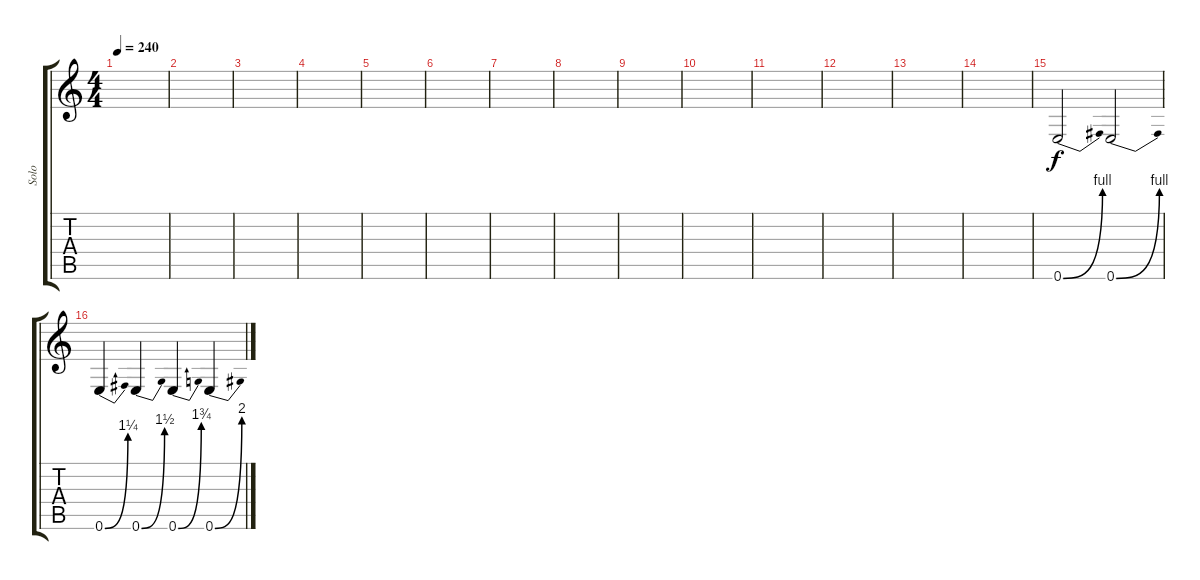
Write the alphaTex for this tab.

\track ("Solo" "Solo") {instrument overdrivenguitar}
\staff {score tabs}
\tuning (E4 B3 G3 D3 A2 E2) {hide}
\ts (4 4)
\tempo 240
\clef g2
\ks c
|
|
|
|
|
|
|
|
|
|
|
|
|
|
0.6{be (bend 0 0 60 4)}.2 0.6{be (bend 0 0 60 4)}.2 |
0.6{be (bend 0 0 60 5)}.4 0.6{be (bend 0 0 60 6)}.4 0.6{be (bend 0 0 60 7)}.4 0.6{be (bend 0 0 60 8)}.4
